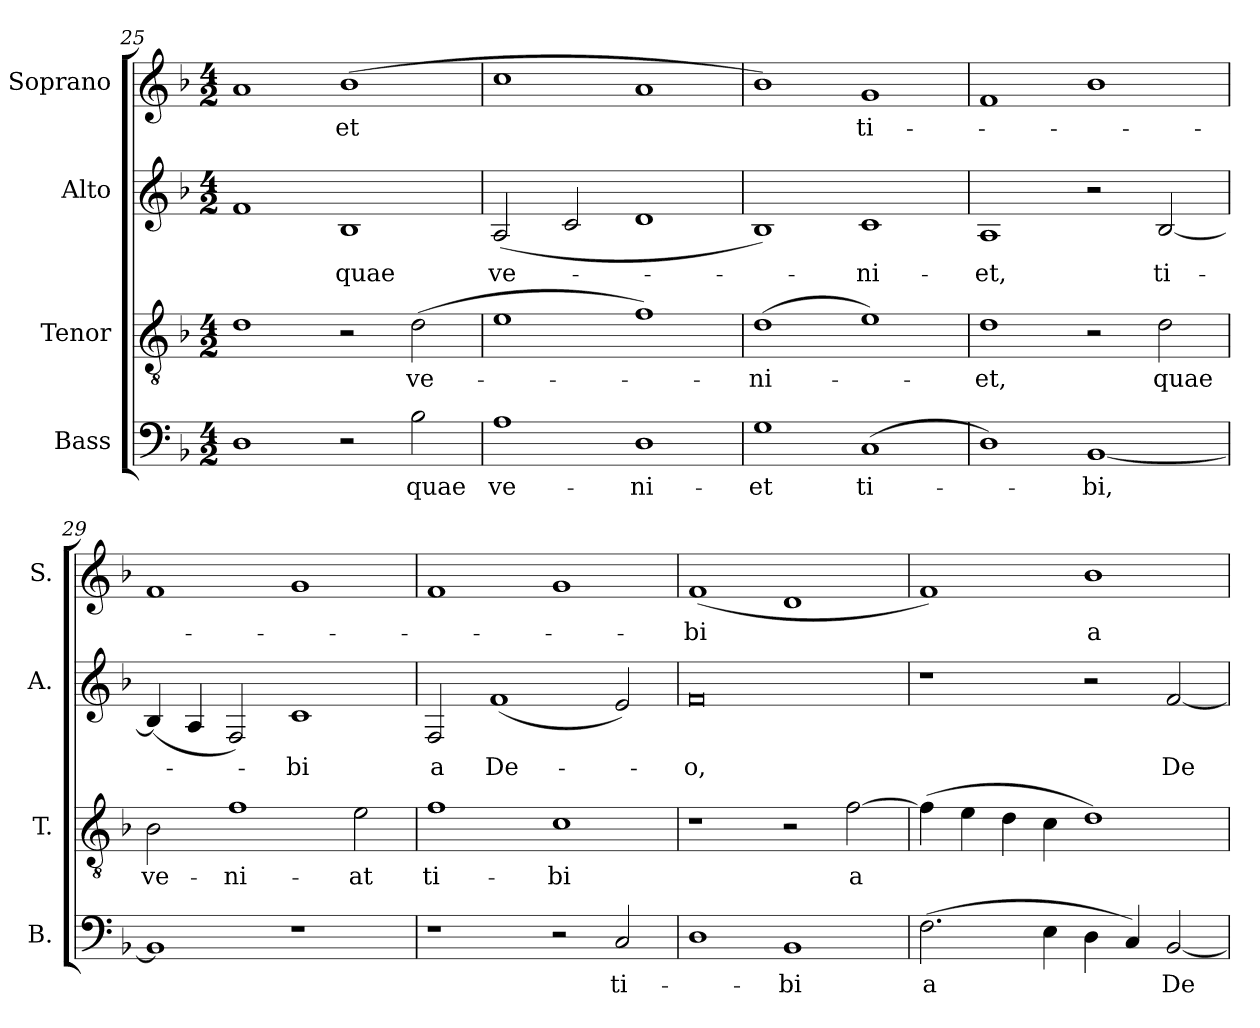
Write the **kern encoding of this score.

**kern	**text	**kern	**text	**kern	**text	**kern	**text
*part4	*part4	*part3	*part3	*part2	*part2	*part1	*part1
*staff4	*staff4	*staff3	*staff3	*staff2	*staff2	*staff1	*staff1
*I"Bass	*	*I"Tenor	*	*I"Alto	*	*I"Soprano	*
*I'B.	*	*I'T.	*	*I'A.	*	*I'S.	*
*clefF4	*	*clefGv2	*	*clefG2	*	*clefG2	*
*	*	*ITrd7c12	*	*	*	*	*
*k[b-]	*	*k[b-]	*	*k[b-]	*	*k[b-]	*
*F:	*	*F:	*	*F:	*	*F:	*
*M4/2	*	*M4/2	*	*M4/2	*	*M4/2	*
=25	=25	=25	=25	=25	=25	=25	=25
1Di	.	1Di	.	1fi	.	1ai	.
!	!	!	!	!	!LO:LY:b:color=#000000	!	!
!	!	!	!	!	!	!	!LO:LY:b:color=#000000
2r	.	2r	.	1B-i	quae	(1b-i	-et
!	!LO:LY:b:color=#000000	!	!	!	!	!	!
!	!	!	!LO:LY:b:color=#000000	!	!	!	!
2B-i\	quae	(2Di\	ve-	.	.	.	.
=26	=26	=26	=26	=26	=26	=26	=26
!	!LO:LY:b:color=#000000	!	!	!	!	!	!
!	!	!	!	!	!LO:LY:b:color=#000000	!	!
1Ai	ve-	1Ei	.	(2Ai/	ve-	1cci	.
.	.	.	.	2ci/	.	.	.
!	!LO:LY:b:color=#000000	!	!	!	!	!	!
1Di	-ni-	1Fi)	.	1di	.	1ai	.
=27	=27	=27	=27	=27	=27	=27	=27
!	!LO:LY:b:color=#000000	!	!	!	!	!	!
!	!	!	!LO:LY:b:color=#000000	!	!	!	!
1Gi	-et	(1Di	-ni-	1B-i)	.	1b-i)	.
!	!LO:LY:b:color=#000000	!	!	!	!	!	!
!	!	!	!	!	!LO:LY:b:color=#000000	!	!
!	!	!	!	!	!	!	!LO:LY:b:color=#000000
(1Ci	ti-	1Ei)	.	1ci	-ni-	1gi	ti-
=28	=28	=28	=28	=28	=28	=28	=28
!	!	!	!LO:LY:b:color=#000000	!	!	!	!
!	!	!	!	!	!LO:LY:b:color=#000000	!	!
1Di)	.	1Di	-et,	1Ai	-et,	1fi	.
!	!LO:LY:b:color=#000000	!	!	!	!	!	!
[1BB-i	-bi,	2r	.	2r	.	1b-i	.
!	!	!	!LO:LY:b:color=#000000	!	!	!	!
!	!	!	!	!	!LO:LY:b:color=#000000	!	!
.	.	2Di\	quae	[2B-i/	ti-	.	.
=29	=29	=29	=29	=29	=29	=29	=29
!	!	!	!LO:LY:b:color=#000000	!	!	!	!
1BB-i]	.	2BB-i\	ve-	(4B-i/]	.	1fi	.
.	.	.	.	4Ai/	.	.	.
!	!	!	!LO:LY:b:color=#000000	!	!	!	!
.	.	1Fi	-ni-	2Fi/)	.	.	.
!	!	!	!	!	!LO:LY:b:color=#000000	!	!
1r	.	.	.	1ci	-bi	1gi	.
!	!	!	!LO:LY:b:color=#000000	!	!	!	!
.	.	2Ei\	-at	.	.	.	.
=30	=30	=30	=30	=30	=30	=30	=30
!	!	!	!LO:LY:b:color=#000000	!	!	!	!
!	!	!	!	!	!LO:LY:b:color=#000000	!	!
1r	.	1Fi	ti-	2Fi/	a	1fi	.
!	!	!	!	!	!LO:LY:b:color=#000000	!	!
.	.	.	.	(1fi	De-	.	.
!	!	!	!LO:LY:b:color=#000000	!	!	!	!
2r	.	1Ci	-bi	.	.	1gi	.
!	!LO:LY:b:color=#000000	!	!	!	!	!	!
2Ci/	ti-	.	.	2ei/)	.	.	.
!!LO:LB:g=z
=31	=31	=31	=31	=31	=31	=31	=31
!	!	!	!	!	!LO:LY:b:color=#000000	!	!
!	!	!	!	!	!	!	!LO:LY:b:color=#000000
1Di	.	1r	.	0fi	-o,	(1fi	-bi
!	!LO:LY:b:color=#000000	!	!	!	!	!	!
1BB-i	-bi	2r	.	.	.	1di	.
!	!	!	!LO:LY:b:color=#000000	!	!	!	!
.	.	[2Fi\	a	.	.	.	.
=32	=32	=32	=32	=32	=32	=32	=32
!	!LO:LY:b:color=#000000	!	!	!	!	!	!
(2.Fi\	a	(4Fi\]	.	1r	.	1fi)	.
.	.	4Ei\	.	.	.	.	.
.	.	4Di\	.	.	.	.	.
4Ei\	.	4Ci\	.	.	.	.	.
!	!	!	!	!	!	!	!LO:LY:b:color=#000000
4Di\	.	1Di)	.	2r	.	1b-i	a
4Ci/)	.	.	.	.	.	.	.
!	!LO:LY:b:color=#000000	!	!	!	!	!	!
!	!	!	!	!	!LO:LY:b:color=#000000	!	!
[2BB-i/	De-	.	.	[2fi/	De-	.	.
=	=	=	=	=	=	=	=
*-	*-	*-	*-	*-	*-	*-	*-
